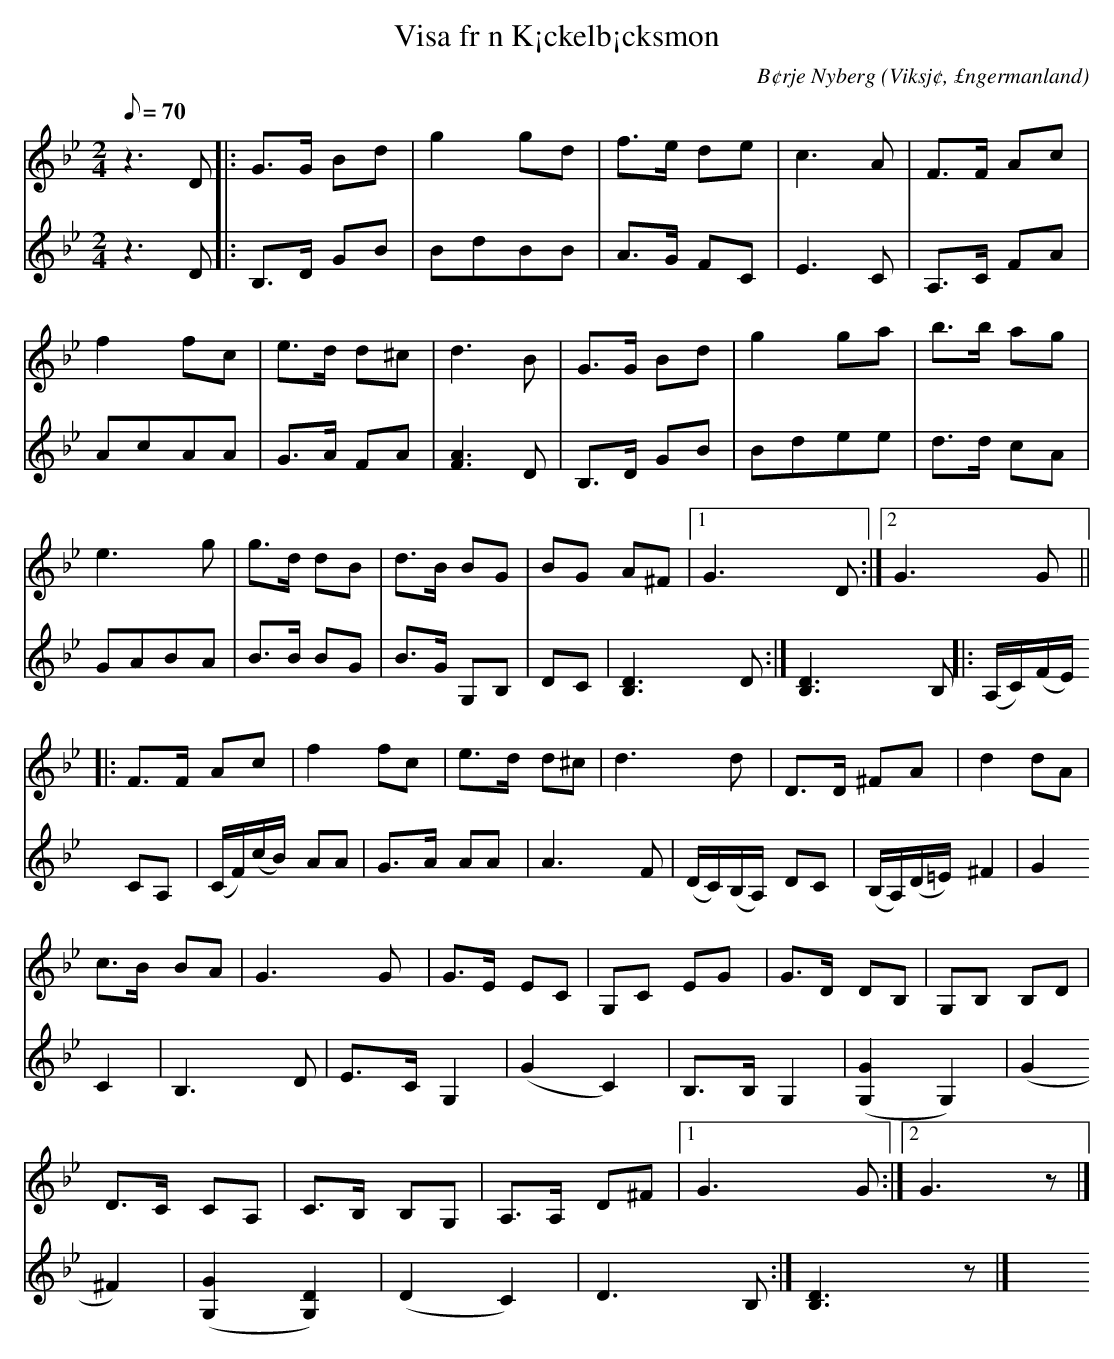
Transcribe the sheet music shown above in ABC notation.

X:1
T:Visa fr n K¡ckelb¡cksmon
C:B¢rje Nyberg
O:Viksj¢, £ngermanland
M:2/4
L:1/8
Q:70
K:Gm
V:1
z2> D2|: G>G Bd | g2 gd | f>e de | c2>A2 | F>F Ac |
f2 fc | e>d d^c | d2>B2 | G>G Bd |g2 ga | b>b ag |
e2> g2 | g>d dB |d>B BG |BG A^F |1 G2> D2 :|2 G2> G2 ||
|: F>F Ac | f2 fc | e>d d^c | d2>d2 | D>D ^FA | d2 dA |
c>B BA |G2> G2 | G>E EC | G,C EG | G>D DB, | G,B, B,D |
D>C CA, | C>B, B,G, | A,>A, D^F |1 G2> G2 :|2 G2> z2 |]
V:2
z2> D2 |: B,>D GB| BdBB | A>G FC | E2>C2 | A,>C FA |
AcAA | G>A FA | [A2F2]> D2 | B,>D GB | Bdee | d>d cA |
GABA | B>B BG | B>G G,B, | DC | [D2B,2]> D2 :| [D2B,2]> B,2 ||
|: (A,/2C/2)(F/2E/2) CA, | (C/2F/2)(c/2B/2) AA | G>A AA | A2> F2 | (D/2C/2)(B,/2A,/2) DC | (B,/2A,/2)(D/2=E/2) ^F2 |
G2 C2 | B,2> D2 | E>C G,2 |(G2 C2) | B,>B, G,2 | ([G,2G2] G,2) |
(G2 ^F2) | ([G2G,2] [D2G,2]) | (D2 C2) | D2> B,2 :| [D2B,2]> z2 |]
